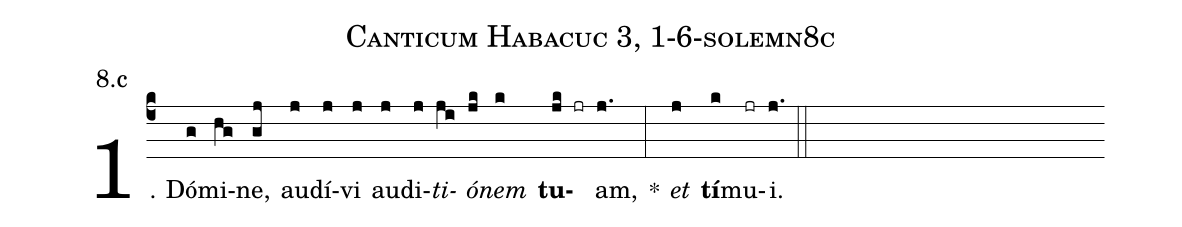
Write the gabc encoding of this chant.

name: Canticum Habacuc 3, 1-6-solemn8c;
annotation: 8.c;
%%
(c4)1. Dó(g)mi(hg)ne,(gj) au(j)dí(j)vi(j) au(j)di(j)<i>ti</i>(ji)<i>ó</i>(jk)<i>nem</i>(k) <b>tu</b>(jk jr)am,(j.) *(:) <i>et</i>(j) <b>tí</b>(k)mu(jr)i.(j.) (::)
